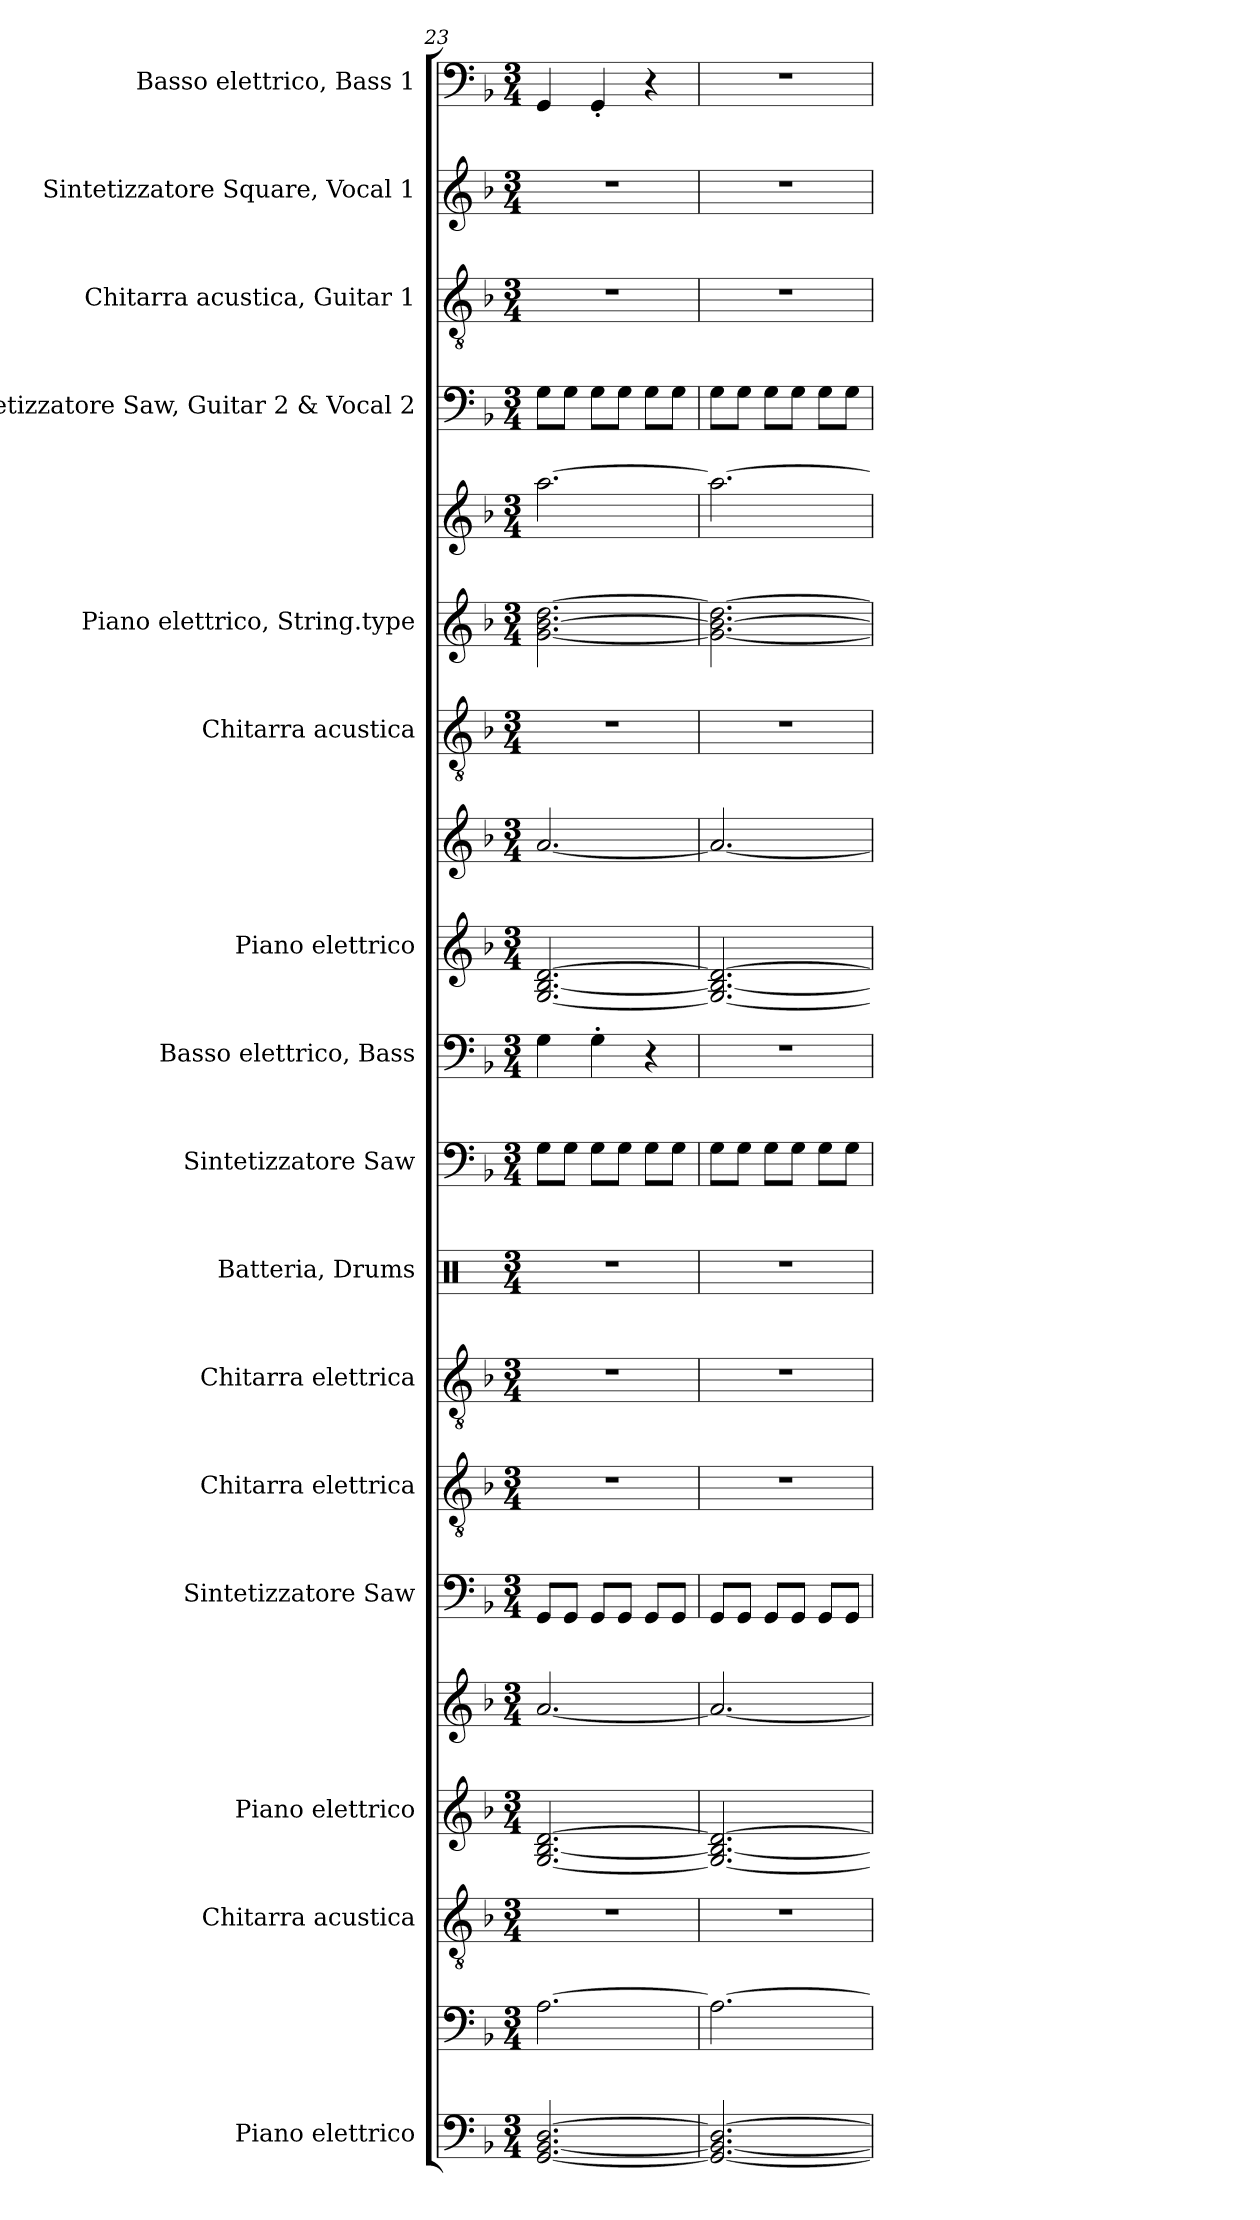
**kern	**kern	**kern	**kern	**kern	**kern	**kern	**kern	**kern	**kern	**kern	**kern	**kern	**kern	**kern	**kern	**kern	**kern	**kern	**kern
*part16	*part16	*part15	*part14	*part14	*part13	*part12	*part11	*part10	*part9	*part8	*part7	*part7	*part6	*part5	*part5	*part4	*part3	*part2	*part1
*staff20	*staff19	*staff18	*staff17	*staff16	*staff15	*staff14	*staff13	*staff12	*staff11	*staff10	*staff9	*staff8	*staff7	*staff6	*staff5	*staff4	*staff3	*staff2	*staff1
*I"Piano elettrico	*	*I"Chitarra acustica	*I"Piano elettrico	*	*I"Sintetizzatore Saw	*I"Chitarra elettrica	*I"Chitarra elettrica	*I"Batteria,  Drums	*I"Sintetizzatore Saw	*I"Basso elettrico,  Bass	*I"Piano elettrico	*	*I"Chitarra acustica	*I"Piano elettrico,  String.type	*	*I"Sintetizzatore Saw,  Guitar 2 &amp; Vocal 2	*I"Chitarra acustica,  Guitar 1	*I"Sintetizzatore Square,  Vocal 1	*I"Basso elettrico,  Bass 1
*	*	*	*	*	*I'Sint.	*I'Chit. el.	*I'Chit. el.	*I'Batt.	*I'Sint.	*I'B. el.	*	*	*	*	*	*I'Sint.	*	*I'Sint.	*I'B. el.
*clefF4	*clefF4	*clefGv2	*clefG2	*clefG2	*clefF4	*clefGv2	*clefGv2	*clefX	*clefF4	*clefF4	*clefG2	*clefG2	*clefGv2	*clefG2	*clefG2	*clefF4	*clefGv2	*clefG2	*clefF4
*	*	*	*	*	*	*	*	*	*	*ITrd7c12	*	*	*	*	*	*	*	*	*ITrd7c12
*k[b-]	*k[b-]	*k[b-]	*k[b-]	*k[b-]	*k[b-]	*k[b-]	*k[b-]	*k[]	*k[b-]	*k[b-]	*k[b-]	*k[b-]	*k[b-]	*k[b-]	*k[b-]	*k[b-]	*k[b-]	*k[b-]	*k[b-]
*M3/4	*M3/4	*M3/4	*M3/4	*M3/4	*M3/4	*M3/4	*M3/4	*M3/4	*M3/4	*M3/4	*M3/4	*M3/4	*M3/4	*M3/4	*M3/4	*M3/4	*M3/4	*M3/4	*M3/4
=23	=23	=23	=23	=23	=23	=23	=23	=23	=23	=23	=23	=23	=23	=23	=23	=23	=23	=23	=23
[2.GG/ [2.BB-/ [2.D/	[2.A\	2.r	[2.G/ [2.B-/ [2.d/	[2.a/	8GG/L	2.r	2.r	2.r	8G\L	4GG\	[2.G/ [2.B-/ [2.d/	[2.a/	2.r	[2.g\ [2.b-\ [2.dd\	[2.aa\	8G\L	2.r	2.r	4GGG/
.	.	.	.	.	8GG/J	.	.	.	8G\J	.	.	.	.	.	.	8G\J	.	.	.
.	.	.	.	.	8GG/L	.	.	.	8G\L	4GG'\	.	.	.	.	.	8G\L	.	.	4GGG'/
.	.	.	.	.	8GG/J	.	.	.	8G\J	.	.	.	.	.	.	8G\J	.	.	.
.	.	.	.	.	8GG/L	.	.	.	8G\L	4r	.	.	.	.	.	8G\L	.	.	4r
.	.	.	.	.	8GG/J	.	.	.	8G\J	.	.	.	.	.	.	8G\J	.	.	.
=24	=24	=24	=24	=24	=24	=24	=24	=24	=24	=24	=24	=24	=24	=24	=24	=24	=24	=24	=24
2.GG/_ 2.BB-/_ 2.D/_	2.A\_	2.r	2.G/_ 2.B-/_ 2.d/_	2.a/_	8GG/L	2.r	2.r	2.r	8G\L	2.r	2.G/_ 2.B-/_ 2.d/_	2.a/_	2.r	2.g\_ 2.b-\_ 2.dd\_	2.aa\_	8G\L	2.r	2.r	2.r
.	.	.	.	.	8GG/J	.	.	.	8G\J	.	.	.	.	.	.	8G\J	.	.	.
.	.	.	.	.	8GG/L	.	.	.	8G\L	.	.	.	.	.	.	8G\L	.	.	.
.	.	.	.	.	8GG/J	.	.	.	8G\J	.	.	.	.	.	.	8G\J	.	.	.
.	.	.	.	.	8GG/L	.	.	.	8G\L	.	.	.	.	.	.	8G\L	.	.	.
.	.	.	.	.	8GG/J	.	.	.	8G\J	.	.	.	.	.	.	8G\J	.	.	.
=	=	=	=	=	=	=	=	=	=	=	=	=	=	=	=	=	=	=	=
*-	*-	*-	*-	*-	*-	*-	*-	*-	*-	*-	*-	*-	*-	*-	*-	*-	*-	*-	*-
